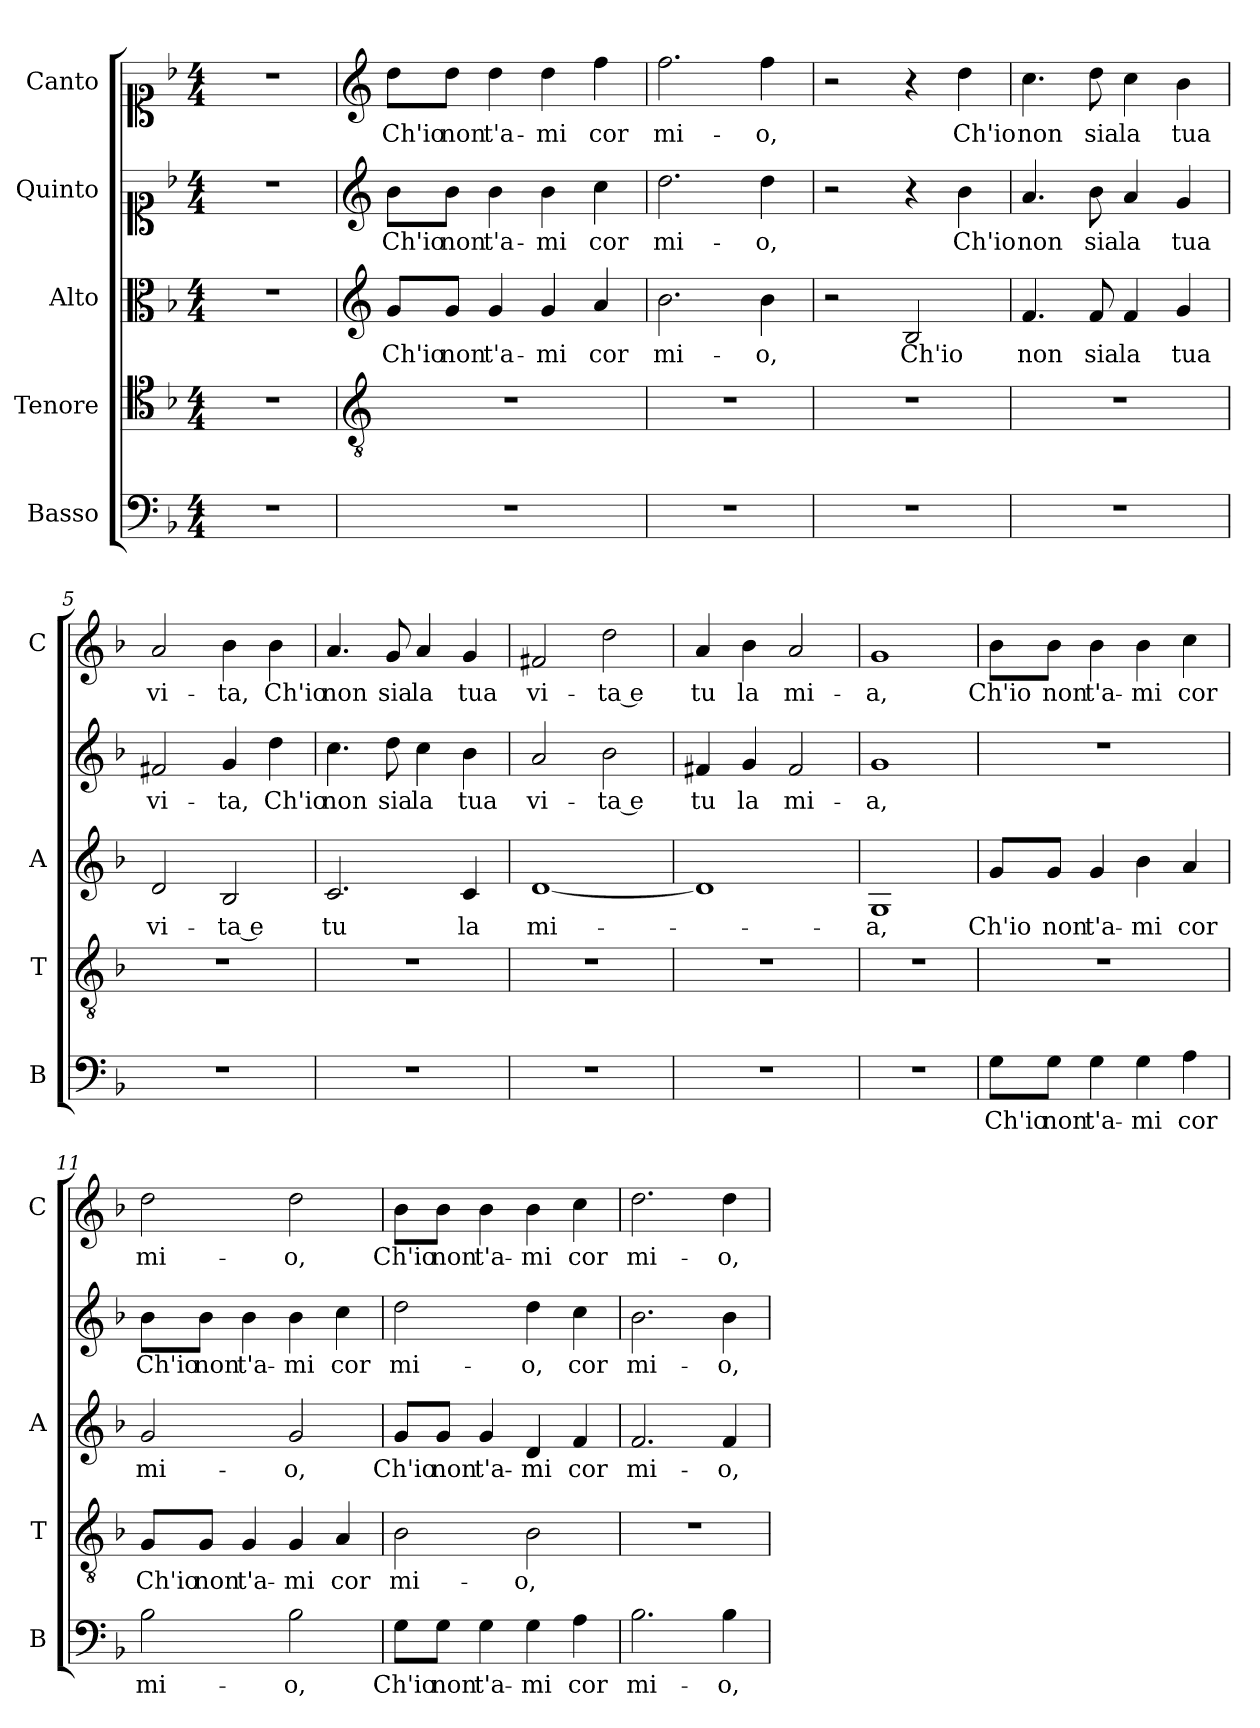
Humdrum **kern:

**kern	**text	**kern	**text	**kern	**text	**kern	**text	**kern	**text
*part5	*part5	*part4	*part4	*part3	*part3	*part2	*part2	*part1	*part1
*staff5	*staff5	*staff4	*staff4	*staff3	*staff3	*staff2	*staff2	*staff1	*staff1
*I"Basso	*	*I"Tenore	*	*I"Alto	*	*I"Quinto	*	*I"Canto	*
*I'B	*	*I'T	*	*I'A	*	*	*	*I'C	*
*clefF4	*	*clefC4	*	*clefC3	*	*clefC1	*	*clefC1	*
*k[b-]	*	*k[b-]	*	*k[b-]	*	*k[b-]	*	*k[b-]	*
*F:	*	*F:	*	*F:	*	*F:	*	*F:	*
*M4/4	*	*M4/4	*	*M4/4	*	*M4/4	*	*M4/4	*
=	=	=	=	=	=	=	=	=	=
1r	.	1r	.	1r	.	1r	.	1r	.
=1	=1	=1	=1	=1	=1	=1	=1	=1	=1
*	*	*clefGv2	*	*clefG2	*	*clefG2	*	*clefG2	*
!	!	!	!	!	!LO:LY:b	!	!LO:LY:b	!	!LO:LY:b
1r	.	1r	.	8g/L	Ch'io	8b-\L	Ch'io	8dd\L	Ch'io
!	!	!	!	!	!LO:LY:b	!	!LO:LY:b	!	!LO:LY:b
.	.	.	.	8g/J	non	8b-\J	non	8dd\J	non
!	!	!	!	!	!LO:LY:b	!	!LO:LY:b	!	!LO:LY:b
.	.	.	.	4g/	t'a-	4b-\	t'a-	4dd\	t'a-
!	!	!	!	!	!LO:LY:b	!	!LO:LY:b	!	!LO:LY:b
.	.	.	.	4g/	-mi	4b-\	-mi	4dd\	-mi
!	!	!	!	!	!LO:LY:b	!	!LO:LY:b	!	!LO:LY:b
.	.	.	.	4a/	cor	4cc\	cor	4ff\	cor
=2	=2	=2	=2	=2	=2	=2	=2	=2	=2
!	!	!	!	!	!LO:LY:b	!	!LO:LY:b	!	!LO:LY:b
1r	.	1r	.	2.b-\	mi-	2.dd\	mi-	2.ff\	mi-
!	!	!	!	!	!LO:LY:b	!	!LO:LY:b	!	!LO:LY:b
.	.	.	.	4b-\	-o,	4dd\	-o,	4ff\	-o,
=3	=3	=3	=3	=3	=3	=3	=3	=3	=3
1r	.	1r	.	2r	.	2r	.	2r	.
!	!	!	!	!	!LO:LY:b	!	!	!	!
.	.	.	.	2B-/	Ch'io	4r	.	4r	.
!	!	!	!	!	!	!	!LO:LY:b	!	!LO:LY:b
.	.	.	.	.	.	4b-\	Ch'io	4dd\	Ch'io
=4	=4	=4	=4	=4	=4	=4	=4	=4	=4
!	!	!	!	!	!LO:LY:b	!	!LO:LY:b	!	!LO:LY:b
1r	.	1r	.	4.f/	non	4.a/	non	4.cc\	non
!	!	!	!	!	!LO:LY:b	!	!LO:LY:b	!	!LO:LY:b
.	.	.	.	8f/	sia	8b-\	sia	8dd\	sia
!	!	!	!	!	!LO:LY:b	!	!LO:LY:b	!	!LO:LY:b
.	.	.	.	4f/	la	4a/	la	4cc\	la
!	!	!	!	!	!LO:LY:b	!	!LO:LY:b	!	!LO:LY:b
.	.	.	.	4g/	tua	4g/	tua	4b-\	tua
=5	=5	=5	=5	=5	=5	=5	=5	=5	=5
!	!	!	!	!	!LO:LY:b	!	!LO:LY:b	!	!LO:LY:b
1r	.	1r	.	2d/	vi-	2f#X/	vi-	2a/	vi-
!	!	!	!	!	!LO:LY:b	!	!LO:LY:b	!	!LO:LY:b
.	.	.	.	2B-/	-ta e	4g/	-ta,	4b-\	-ta,
!	!	!	!	!	!	!	!LO:LY:b	!	!LO:LY:b
.	.	.	.	.	.	4dd\	Ch'io	4b-\	Ch'io
=6	=6	=6	=6	=6	=6	=6	=6	=6	=6
!	!	!	!	!	!LO:LY:b	!	!LO:LY:b	!	!LO:LY:b
1r	.	1r	.	2.c/	tu	4.cc\	non	4.a/	non
!	!	!	!	!	!	!	!LO:LY:b	!	!LO:LY:b
.	.	.	.	.	.	8dd\	sia	8g/	sia
!	!	!	!	!	!	!	!LO:LY:b	!	!LO:LY:b
.	.	.	.	.	.	4cc\	la	4a/	la
!	!	!	!	!	!LO:LY:b	!	!LO:LY:b	!	!LO:LY:b
.	.	.	.	4c/	la	4b-\	tua	4g/	tua
!!LO:LB:g=z
=7	=7	=7	=7	=7	=7	=7	=7	=7	=7
!	!	!	!	!	!LO:LY:b	!	!LO:LY:b	!	!LO:LY:b
1r	.	1r	.	[1d	mi-	2a/	vi-	2f#X/	vi-
!	!	!	!	!	!	!	!LO:LY:b	!	!LO:LY:b
.	.	.	.	.	.	2b-\	-ta e	2dd\	-ta e
=8	=8	=8	=8	=8	=8	=8	=8	=8	=8
!	!	!	!	!	!	!	!LO:LY:b	!	!LO:LY:b
1r	.	1r	.	1d]	.	4f#X/	tu	4a/	tu
!	!	!	!	!	!	!	!LO:LY:b	!	!LO:LY:b
.	.	.	.	.	.	4g/	la	4b-\	la
!	!	!	!	!	!	!	!LO:LY:b	!	!LO:LY:b
.	.	.	.	.	.	2f#/	mi-	2a/	mi-
=9	=9	=9	=9	=9	=9	=9	=9	=9	=9
!	!	!	!	!	!LO:LY:b	!	!LO:LY:b	!	!LO:LY:b
1r	.	1r	.	1G	-a,	1g	-a,	1g	-a,
=10	=10	=10	=10	=10	=10	=10	=10	=10	=10
!	!LO:LY:b	!	!	!	!LO:LY:b	!	!	!	!LO:LY:b
8G\L	Ch'io	1r	.	8g/L	Ch'io	1r	.	8b-\L	Ch'io
!	!LO:LY:b	!	!	!	!LO:LY:b	!	!	!	!LO:LY:b
8G\J	non	.	.	8g/J	non	.	.	8b-\J	non
!	!LO:LY:b	!	!	!	!LO:LY:b	!	!	!	!LO:LY:b
4G\	t'a-	.	.	4g/	t'a-	.	.	4b-\	t'a-
!	!LO:LY:b	!	!	!	!LO:LY:b	!	!	!	!LO:LY:b
4G\	-mi	.	.	4b-\	-mi	.	.	4b-\	-mi
!	!LO:LY:b	!	!	!	!LO:LY:b	!	!	!	!LO:LY:b
4A\	cor	.	.	4a/	cor	.	.	4cc\	cor
=11	=11	=11	=11	=11	=11	=11	=11	=11	=11
!	!LO:LY:b	!	!LO:LY:b	!	!LO:LY:b	!	!LO:LY:b	!	!LO:LY:b
2B-\	mi-	8G/L	Ch'io	2g/	mi-	8b-\L	Ch'io	2dd\	mi-
!	!	!	!LO:LY:b	!	!	!	!LO:LY:b	!	!
.	.	8G/J	non	.	.	8b-\J	non	.	.
!	!	!	!LO:LY:b	!	!	!	!LO:LY:b	!	!
.	.	4G/	t'a-	.	.	4b-\	t'a-	.	.
!	!LO:LY:b	!	!LO:LY:b	!	!LO:LY:b	!	!LO:LY:b	!	!LO:LY:b
2B-\	-o,	4G/	-mi	2g/	-o,	4b-\	-mi	2dd\	-o,
!	!	!	!LO:LY:b	!	!	!	!LO:LY:b	!	!
.	.	4A/	cor	.	.	4cc\	cor	.	.
=12	=12	=12	=12	=12	=12	=12	=12	=12	=12
!	!LO:LY:b	!	!LO:LY:b	!	!LO:LY:b	!	!LO:LY:b	!	!LO:LY:b
8G\L	Ch'io	2B-\	mi-	8g/L	Ch'io	2dd\	mi-	8b-\L	Ch'io
!	!LO:LY:b	!	!	!	!LO:LY:b	!	!	!	!LO:LY:b
8G\J	non	.	.	8g/J	non	.	.	8b-\J	non
!	!LO:LY:b	!	!	!	!LO:LY:b	!	!	!	!LO:LY:b
4G\	t'a-	.	.	4g/	t'a-	.	.	4b-\	t'a-
!	!LO:LY:b	!	!LO:LY:b	!	!LO:LY:b	!	!LO:LY:b	!	!LO:LY:b
4G\	-mi	2B-\	-o,	4d/	-mi	4dd\	-o,	4b-\	-mi
!	!LO:LY:b	!	!	!	!LO:LY:b	!	!LO:LY:b	!	!LO:LY:b
4A\	cor	.	.	4f/	cor	4cc\	cor	4cc\	cor
=13	=13	=13	=13	=13	=13	=13	=13	=13	=13
!	!LO:LY:b	!	!	!	!LO:LY:b	!	!LO:LY:b	!	!LO:LY:b
2.B-\	mi-	1r	.	2.f/	mi-	2.b-\	mi-	2.dd\	mi-
!	!LO:LY:b	!	!	!	!LO:LY:b	!	!LO:LY:b	!	!LO:LY:b
4B-\	-o,	.	.	4f/	-o,	4b-\	-o,	4dd\	-o,
=	=	=	=	=	=	=	=	=	=
*-	*-	*-	*-	*-	*-	*-	*-	*-	*-
